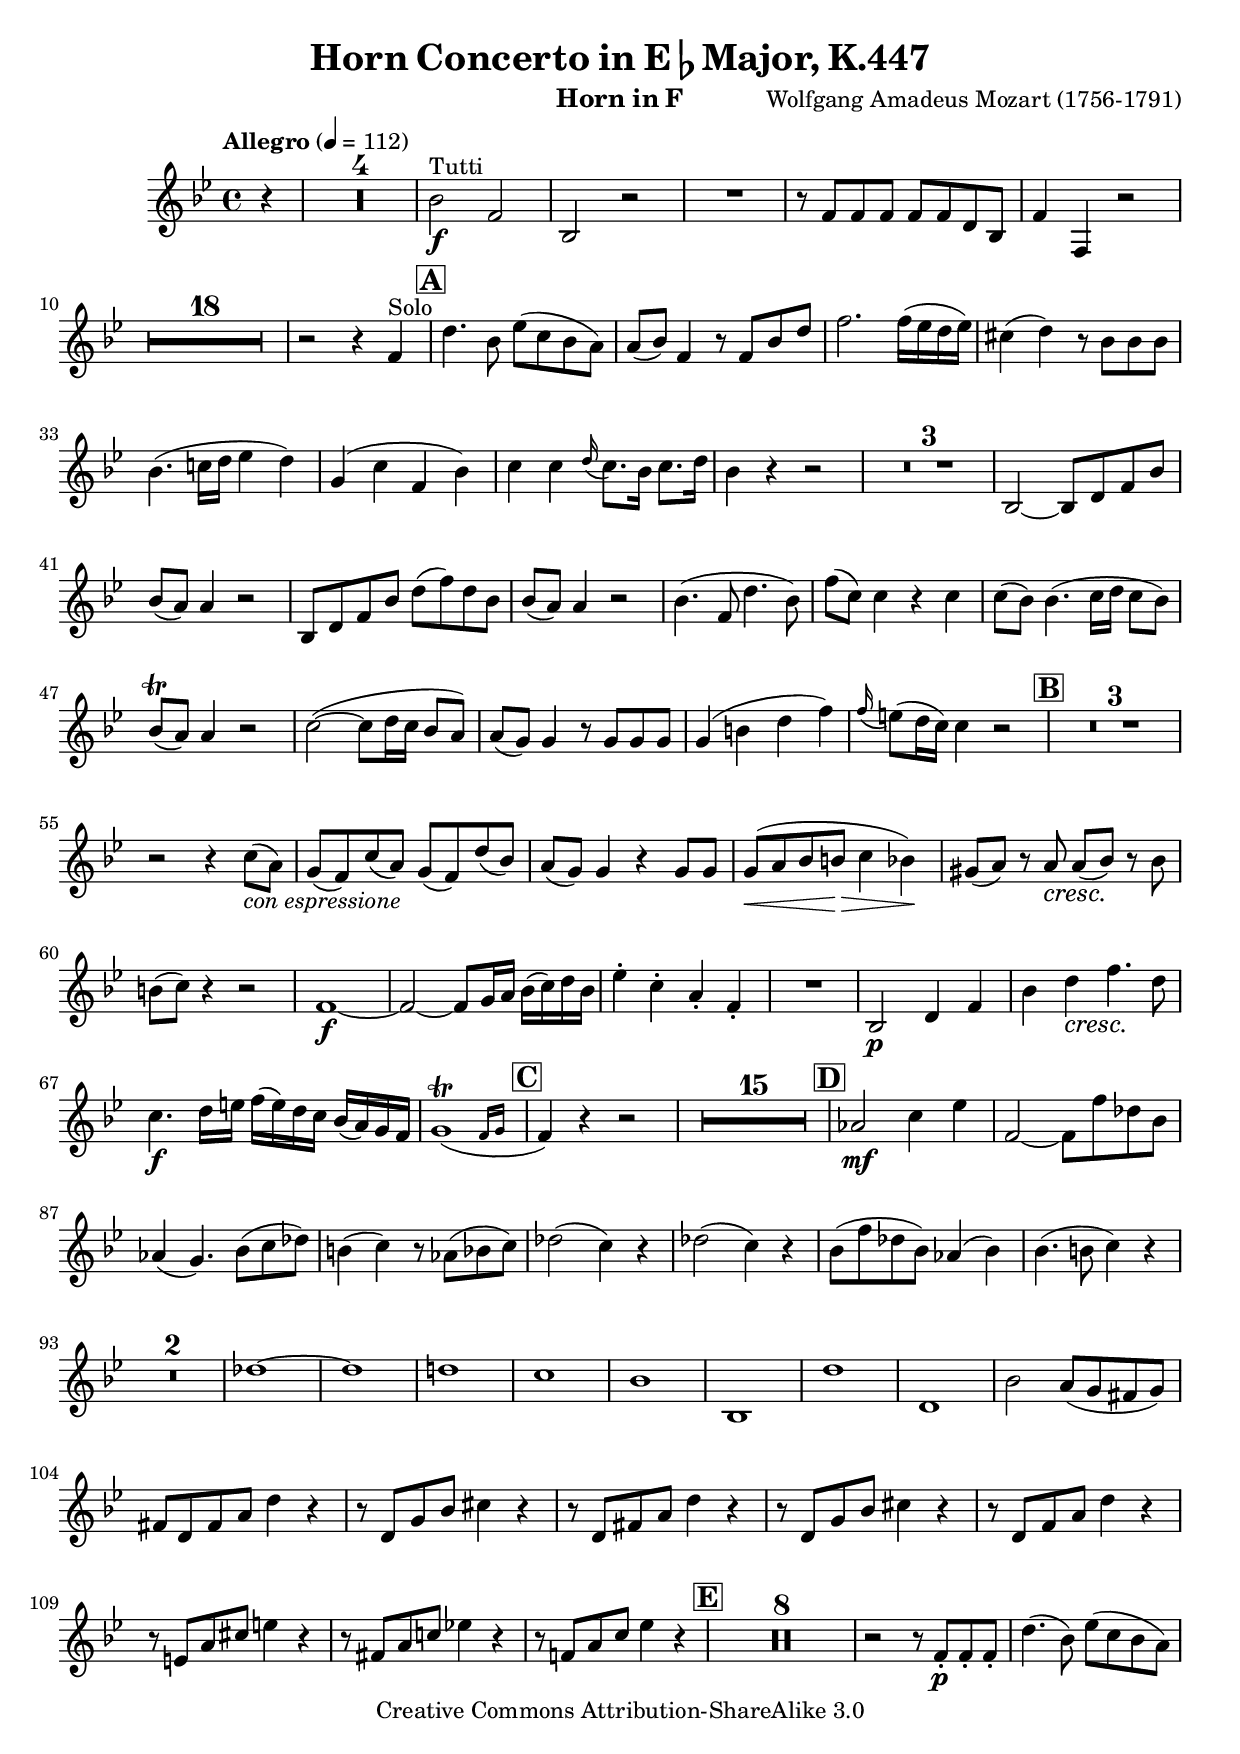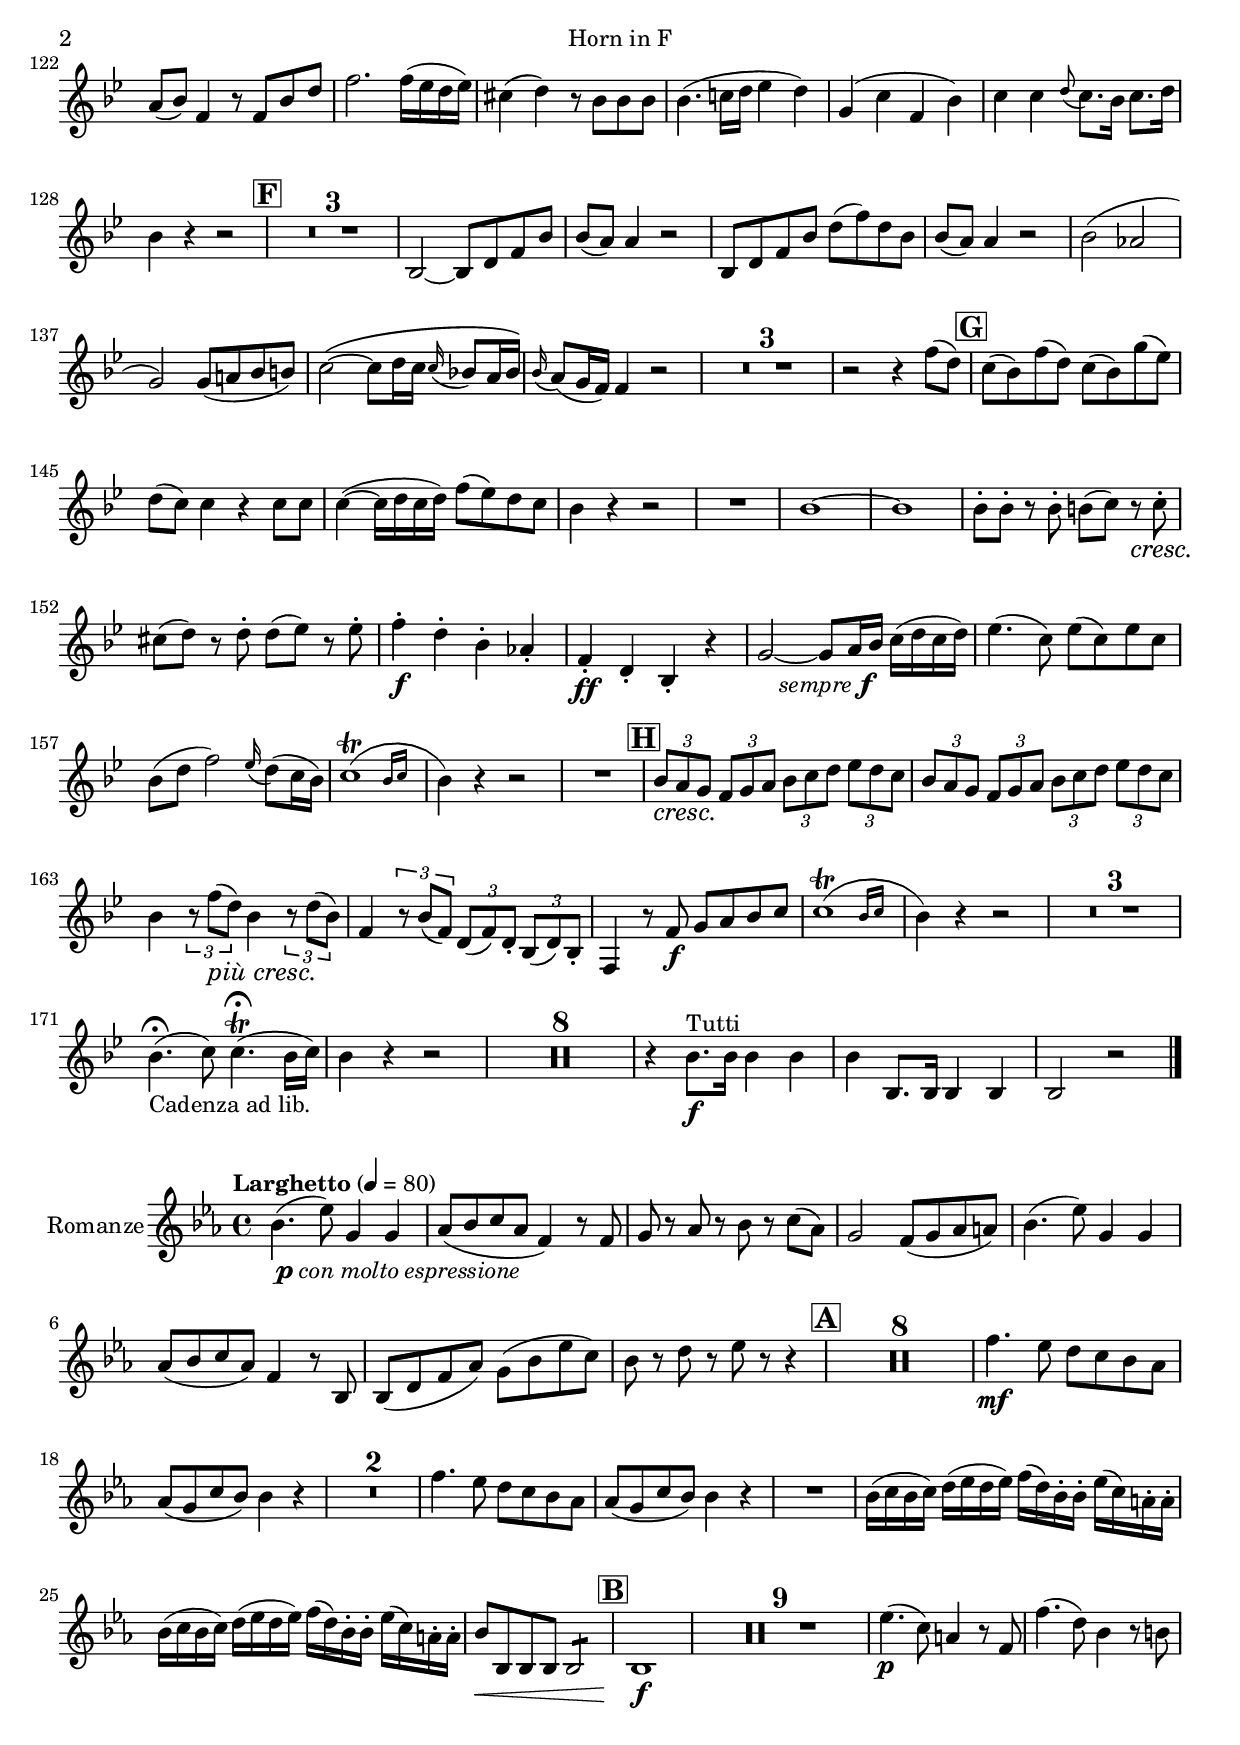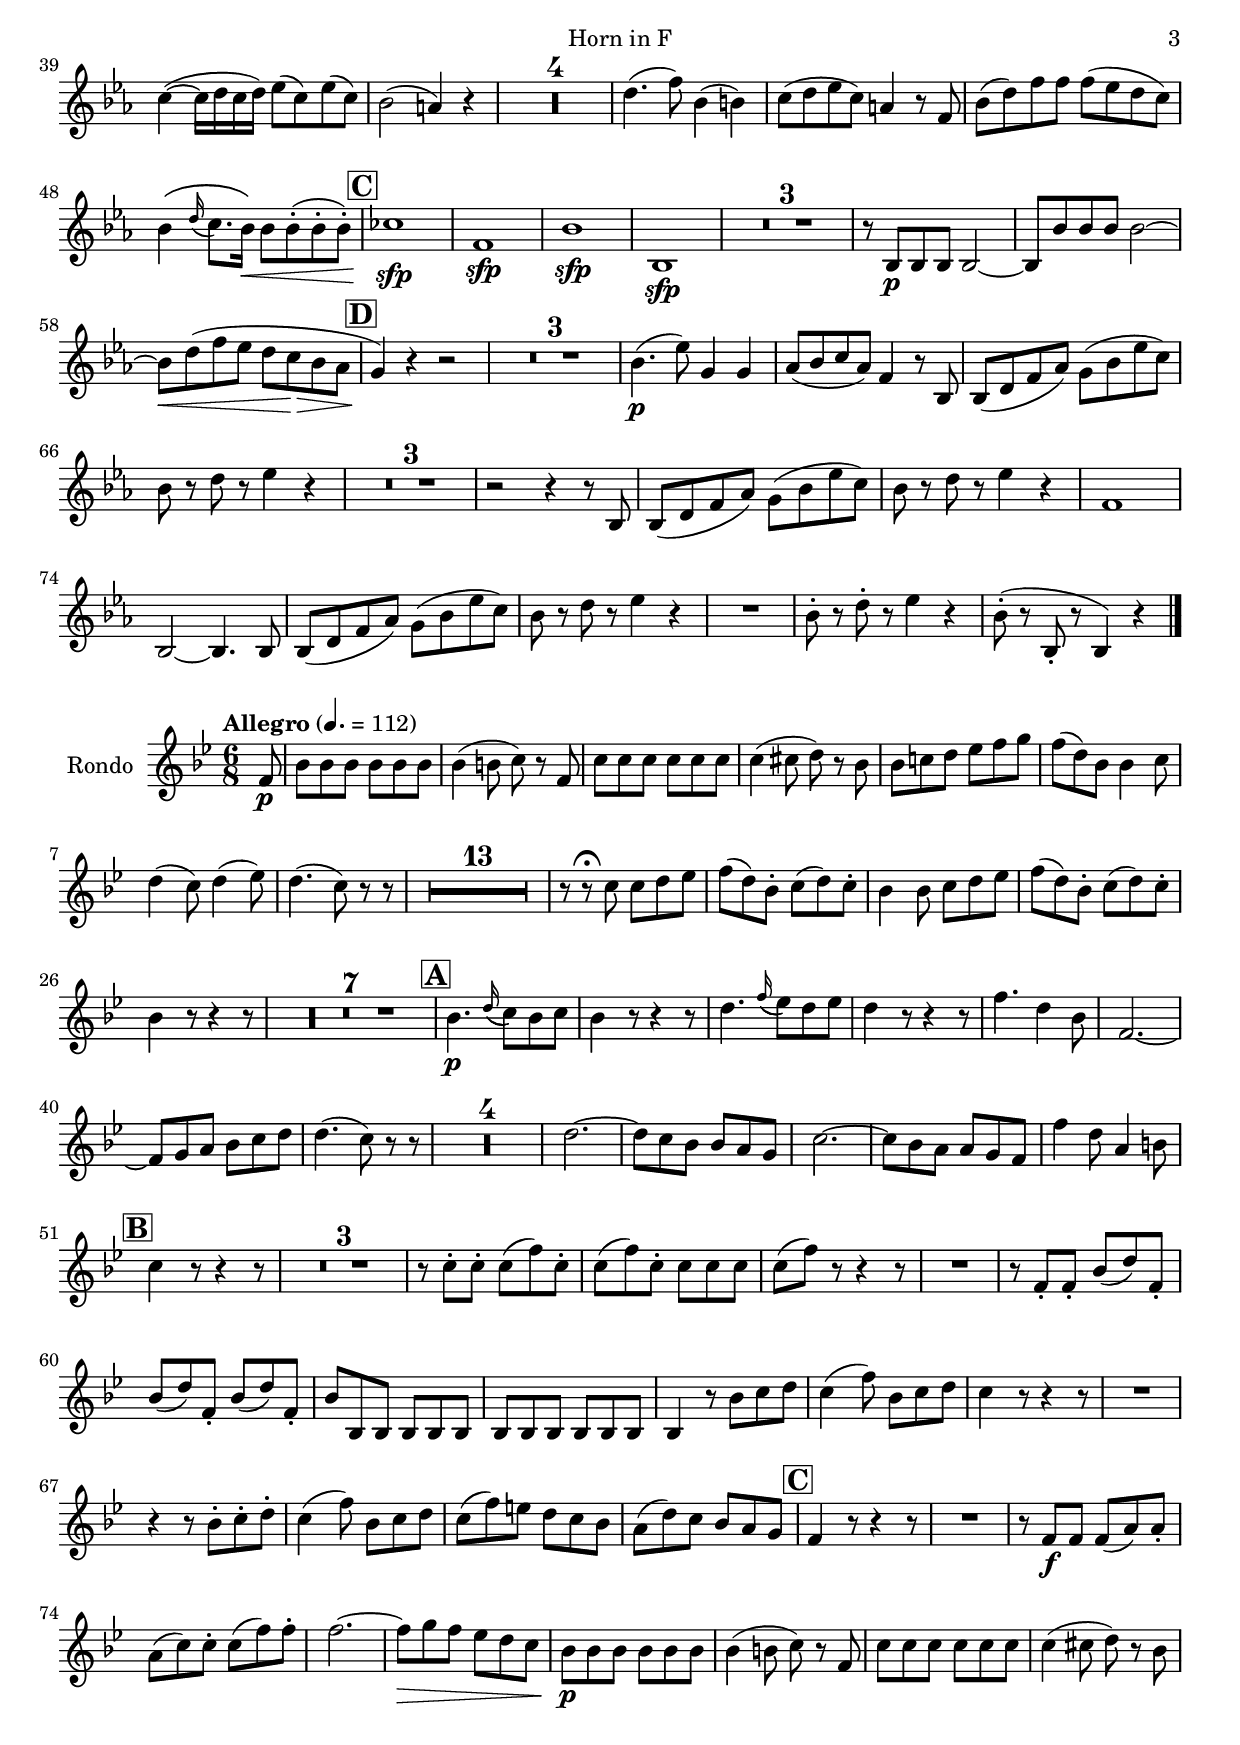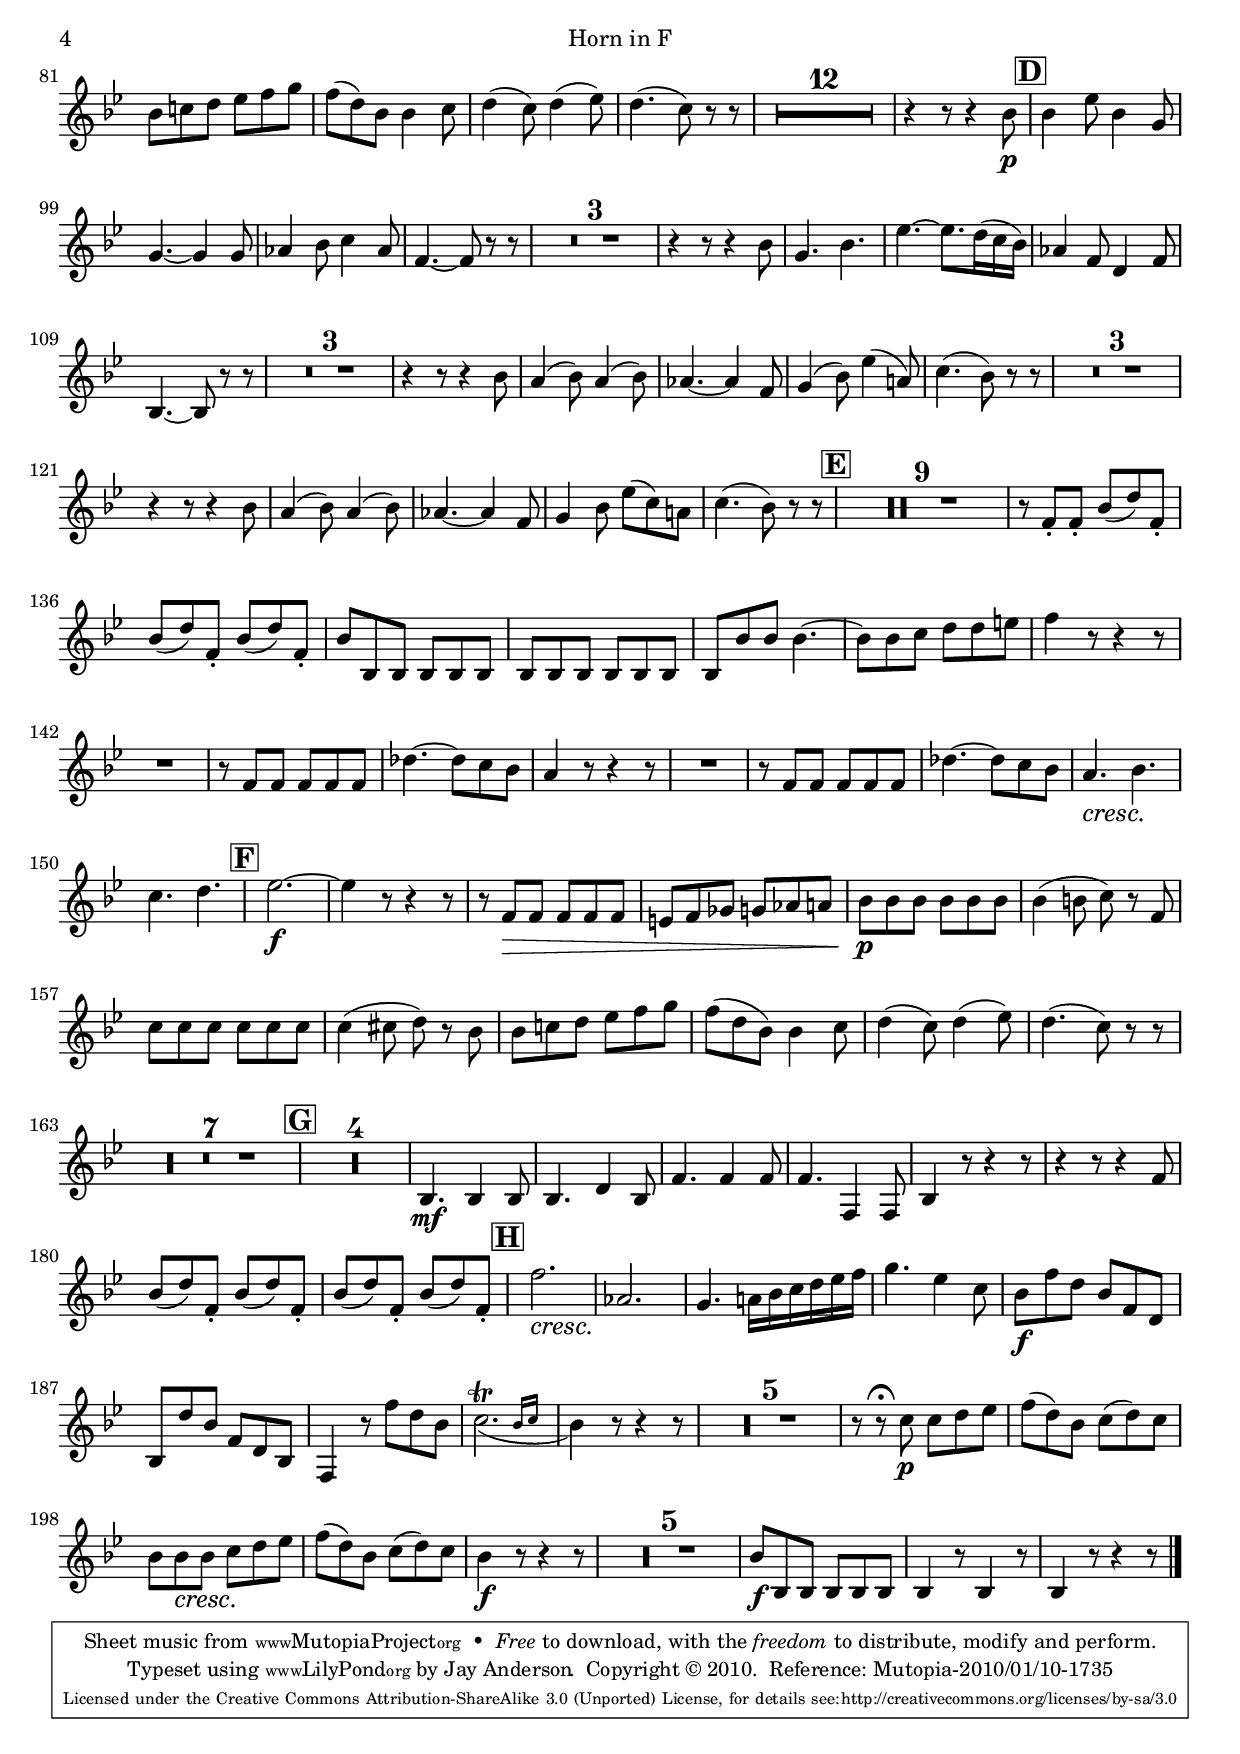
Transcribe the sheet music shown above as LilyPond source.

\version "2.13.9"

\version "2.13.9"

\include "defs.ily"

hornAllegro = \relative c''
{
  \key c \major
  \transposition ees
  r4 |
  R1*4 |
  c2\f^\tutti g |
  c, r |
  R1 |
  r8 g' g g g g e c |
  g'4 g, r2 |
  R1*18
  r2 r4 g'4^\solo |

  %A
  e'4. c8 f( d c b) |
  b( c) g4 r8 g c e |
  g2. g16( f e f) |
  dis4( e4) r8 c8 c c |
  c4.( d16 e f4 e) |
  a,( d g, c) |
  d d \appoggiatura e16 d8. c16 d8. e16 |
  c4 r r2 |
  R1*3 |
  c,2~ c8 e g c |
  c( b) b4 r2 |
  c,8 e g c e( g) e c |
  c( b) b4 r2 |
  c4.( g8 e'4. c8) |
  g'( d) d4 r4 d |
  d8( c) c4.( d16 e d8 c) |
  c8(\trill b) b4 r2 |
  d2~( d8 e16 d c8 b) |
  b( a) a4 r8 a a a |
  a4( cis e g) |
  \appoggiatura g16 fis8( e16 d) d4 r2 |

  %B
  R1*3
  \once \override Staff.DynamicText #'self-alignment-X = #LEFT
  r2 r4 d8(_\conEspressione b) |
  a( g) d'( b) a( g) e'( c) |
  b8( a) a4 r4 a8 a |
  a(\< b c cis\> d4 c\!) |
  \crescJustTextCresc
  ais8( b) r8 b\< b( c) r c |
  cis( d)\! r4 r2 |
  g,1~\f |
  g2~ g8 a16 b c( d) e c |
  f4-. d-. b-. g-. |
  R1 |
  c,2\p e4 g |
  c e\< g4. e8 |
  d4.\f e16 fis g( fis) e d c( b) a g |
  \afterGrace a1(\trill {g16[ a]} |

  %C
  g4) r r2
  R1*15

  %D
  bes2\mf d4 f |
  g,2~ g8 g' ees c |
  bes4( a4.) c8( d ees) |
  cis4( d) r8 bes( c d) |
  ees2( d4) r |
  ees2( d4) r |
  c8( g' ees c) bes4( c) |
  c4.( cis8 d4) r |
  R1*2 |
  ees1~ |
  ees1|
  e |
  d |
  c |
  c, |
  e' |
  e, |
  c'2 b8( a gis a) |
  gis8 e gis b e4 r |
  r8 e, a c dis4 r |
  r8 e, gis b e4 r |
  r8 e, a c dis4 r |
  r8 e, g b e4 r |
  r8 fis, b dis fis4 r |
  r8 gis, b d f4 r |
  r8 g, b d f4 r |

  %E
  R1*8 |
  r2 r8 g,-.\p g-. g-. |
  e'4.( c8) f( d c b) |
  b( c) g4 r8 g c e |
  g2. g16( f e f) |
  dis4( e) r8 c c c |
  c4.( d16 e f4 e) |
  a,( d g, c) |
  d d \appoggiatura e8 d8. c16 d8. e16 |
  c4 r r2 |

  %F
  R1*3 |
  c,2~ c8 e g c |
  c8( b) b4 r2 |
  c,8 e g c e( g) e c |
  c( b) b4 r2 |
  c2( bes |
  a) a8( b c cis) |
  d2~\( d8 e16 d \appoggiatura d16 c8 b16 c\) |
  \appoggiatura c16 b8( a16 g) g4 r2 |
  R1*3 |
  r2 r4 g'8( e) |

  %G
  d( c) g'( e) d( c) a'( f) |
  e( d) d4 r d8 d |
  d4~( d16 e d e) g8( f) e d |
  c4 r r2 |
  R1 |
  c1~ |
  c |
  \crescJustTextCresc
  c8-. c-. r c-. cis( d) r\< d-. |
  dis( e) r e-. e( f) r f-. |
  g4-.\f e-. c-. bes-. |
  g-.\ff e-. c-. r |
  a'2~ a8\sempreF b16 c d( e d e) |
  f4.( d8) f8( d) f d |
  c( e g2) \appoggiatura f16 e8( d16 c) |
  \afterGrace d1\trill( {c16[ d]} |
  c4) r r2 |
  R1 |

  %H
  \crescJustTextCresc
  \times 2/3 { c8\< b a } \times 2/3 { g a b } \times 2/3 { c d e } \times 2/3 { f e d } |
  \times 2/3 { c b a } \times 2/3 { g a b } \times 2/3 { c d e } \times 2/3 { f e d } |
  \crescJustTextPiuCresc
  c4 \times 2/3 { r8 g'(\< e)} c4 \times 2/3 { r8 e( c)} |
  g4 \times 2/3 { r8 c8( g) } \times 2/3 { e( g) e-. } \times 2/3 { c( e) c-. }|
  g4 r8 g'\f a b c d|

  \afterGrace d1(\trill {c16[ d]}
  c4) r r2 |
  R1*3 |

  c4.(\fermata_\cadenzaAdLib d8) d4.(\trill\fermata c16 d) |
  c4 r r2 |
  R1*8 |
  r4 c8.\f^\tutti c16 c4 c |
  c c,8. c16 c4 c |
  c2 r2 |
}

hornRomanze = \relative c''
{
  \key f \major
  \transposition ees
  \once \override Staff.DynamicText #'self-alignment-X = #LEFT
  c4.(\pConMoltoEspressione f8) a,4 a |
  bes8( c d bes g4) r8 g |
  a r bes r c r d( bes) |
  a2 g8( a bes b) |
  c4.( f8) a,4 a |
  bes8( c d bes) g4 r8 c, |
  c8( e g bes) a( c f d) |
  c r e r f r r4 |

  %A
  R1*8
  g4.\mf f8 e d c bes |
  bes( a d c) c4 r |
  R1*2 |
  g'4. f8 e d c bes |
  bes( a d c) c4 r |
  R1 |
  \repeat unfold 2
  {
    c16( d c d) e( f e f) g( e) c-. c-. f( d) b-. b-. |
  }
  c8\< c, c c \repeat tremolo 4 c |

  %B
  c1\f |
  R1*9 |
  f'4.(\p d8) b4 r8 g |
  g'4.( e8) c4 r8 cis |
  d4~( d16 e d e) f8( d) f( d) |
  c2( b4) r |
  R1*4 |
  e4.( g8) c,4( cis) |
  d8( e f d) b4 r8 g |
  c( e) g g g( f e d) |
  c4\( \appoggiatura e16 d8. c16\) \< c8 c-.( c-. c)-. |

  %C
  des1\sfp |
  g,1\sfp |
  c\sfp |
  c,\sfp |
  R1*3 |
  r8 c\p c c c2~ |
  c8 c' c c c2~ |
  c8\< e( g f e d\> c bes |

  %D
  a4\!) r r2 |
  R1*3 |
  c4.\p( f8) a,4 a |
  bes8( c d bes) g4 r8 c, |
  c8( e g bes) a( c f d) |
  c r e r f4 r4 |
  R1*3 |
  r2 r4 r8 c,8 |
  c8( e g bes) a( c f d) |
  c r e r f4 r4 |
  g,1 |
  c,2~ c4. c8 |
  c8( e g bes) a( c f d) |
  c r e r f4 r4 |
  R1 |
  c8-. r e-. r f4 r4 |
  c8-.( r c,-. r c4) r4 |
}

hornRondo = \relative c''
{
  \key c \major
  \transposition ees
  g8\p |
  c8 c c c c c |
  c4( cis8 d) r g, |
  d'8 d d d d d |
  d4( dis8 e) r c |
  c d e f g a |
  g( e) c c4 d8 |
  e4( d8) e4( f8) |
  e4.( d8) r r |

  R2.*13 |
  r8 r\fermata d d e f |
  g( e) c-. d( e) d-. |
  c4 c8 d e f |
  g( e) c-. d( e) d-. |
  c4 r8 r4 r8 |
  R2.*7 |

  %A
  c4.\p \appoggiatura e16( d8) c d |
  c4 r8 r4 r8 |
  e4. \appoggiatura g16( f8) e f |
  e4 r8 r4 r8 |
  g4. e4 c8 |
  g2.~ |
  g8 a b c d e  |
  e4.( d8) r r |
  R2.*4 |
  e2.~ |
  e8 d c c b a |
  d2.~ |
  d8 c b b a g |
  g'4 e8 b4 cis8 |

  %B
  d4 r8 r4 r8 |
  R2.*3 |
  r8 d-. d-. d( g) d-. |
  d( g) d-. d d d |
  d( g) r r4 r8 |
  R2. |
  r8 g,-. g-. c( e) g,-. |
  c( e) g,-. c( e) g,-. |
  c c, c c c c |
  c c c c c c |
  c4 r8 c' d e |
  d4( g8) c, d e |
  d4 r8 r4 r8 |
  R2. |
  r4 r8 c-. d-. e-. |
  d4( g8) c, d e |
  d( g) fis e d c |
  b( e) d c b a |

  %C
  g4 r8 r4 r8 |
  R2. |
  r8 g\f g g( b) b-. |
  b( d) d-. d( g) g-. |
  g2.~ |
  g8\> a g f e d |
  c8\p c c c c c |
  c4( cis8 d) r g, |
  d'8 d d d d d |
  d4( dis8 e) r c |
  c d e f g a |
  g( e) c c4 d8 |
  e4( d8) e4( f8) |
  e4.( d8) r r |
  R2.*12 |
  r4 r8 r4 c8\p |

  %D
  c4 f8 c4 a8 |
  a4.~ a4 a8 |
  bes4 c8 d4 bes8 |
  g4.~ g8 r r |
  R2.*3 |
  r4 r8 r4 c8 |
  a4. c |
  f~ f8. e16( d c) |
  bes4 g8 e4 g8 |
  c,4.~ c8 r r |
  R2.*3 |
  r4 r8 r4 c'8 |
  b4( c8) b4( c8) |
  bes4.~ bes4 g8 |
  a4( c8) f4( b,8) |
  d4.( c8) r r |
  R2.*3 |
  r4 r8 r4 c8 |
  b4( c8) b4( c8) |
  bes4.~ bes4 g8 |
  a4 c8 f( d) b |
  d4.( c8) r r |

  %E
  R2.*9 |
  r8 g-. g-. c( e) g,-. |
  c( e) g,-. c( e) g,-. |
  c c, c c c c |
  c c c c c c |
  c8 c' c c4.~ |
  c8 c d e e fis |
  g4 r8 r4 r8 |
  R2. |
  r8 g, g g g g |
  ees'4.~ ees8 d c |
  b4 r8 r4 r8 |
  R2. |
  r8 g g g g g |
  ees'4.~ ees8 d c |
  \crescJustTextCresc
  b4.\< c4. |
  d4. e4. |

  %F
  f2.~\f |
  f4 r8 r4 r8 |
  r8 g,\> g g g g |
  fis g aes a bes b |
  c8\p c c c c c |
  c4( cis8 d) r g, |
  d'8 d d d d d |
  d4( dis8 e) r c |
  c d e f g a |
  g( e c) c4 d8 | % Different slurring from other times
  e4( d8) e4( f8) |
  e4.( d8) r r |
  R2.*7 |

  %G
  R2.*4 |
  c,4.\mf c4 c8 |
  c4. e4 c8 |
  g'4. g4 g8 |
  g4. g,4 g8 |
  c4 r8 r4 r8 |
  r4 r8 r4 g'8 |
  c( e) g,-. c( e) g,-. |
  c( e) g,-. c( e) g,-. |
  \crescJustTextCresc
  g'2.\< |
  bes,2. |
  a4. b16 c d e f g |
  a4. f4 d8 |
  c8\f g' e c g e |
  c e' c g e c |
  g4 r8 g''8 e c |
  \afterGrace d2._(\trill {c16[ d]} |
  c4) r8 r4 r8 |
  R2.*5 |
  r8 r8\fermata d8\p d e f |
  g( e) c d( e) d |
  \crescJustTextCresc
  c c\< c d e f |
  g( e) c d( e) d |
  c4\f r8 r4 r8 |
  R2.*5 |
  c8\f c, c c c c |
  c4 r8 c4 r8 |
  c4 r8 r4 r8 |
}

\include "defs.ily"

instrument = \markup {Horn in F}
\include "header.ily"

allegro = \transpose f ees \hornAllegro
romanze = \transpose f ees \hornRomanze
rondo = \transpose f ees \hornRondo
\version "2.13.9"

\score
{
  \new Staff
  {
    << \allegro \outlineAllegro >>
  }
}

\score
{
  \new Staff
  {
    \set Staff.instrumentName = "Romanze"
    << \romanze \outlineRomanze >>
  }
}

\score
{
  \new Staff
  {
    \set Staff.instrumentName = "Rondo"
    << \rondo \outlineRondo >>
  }
}

